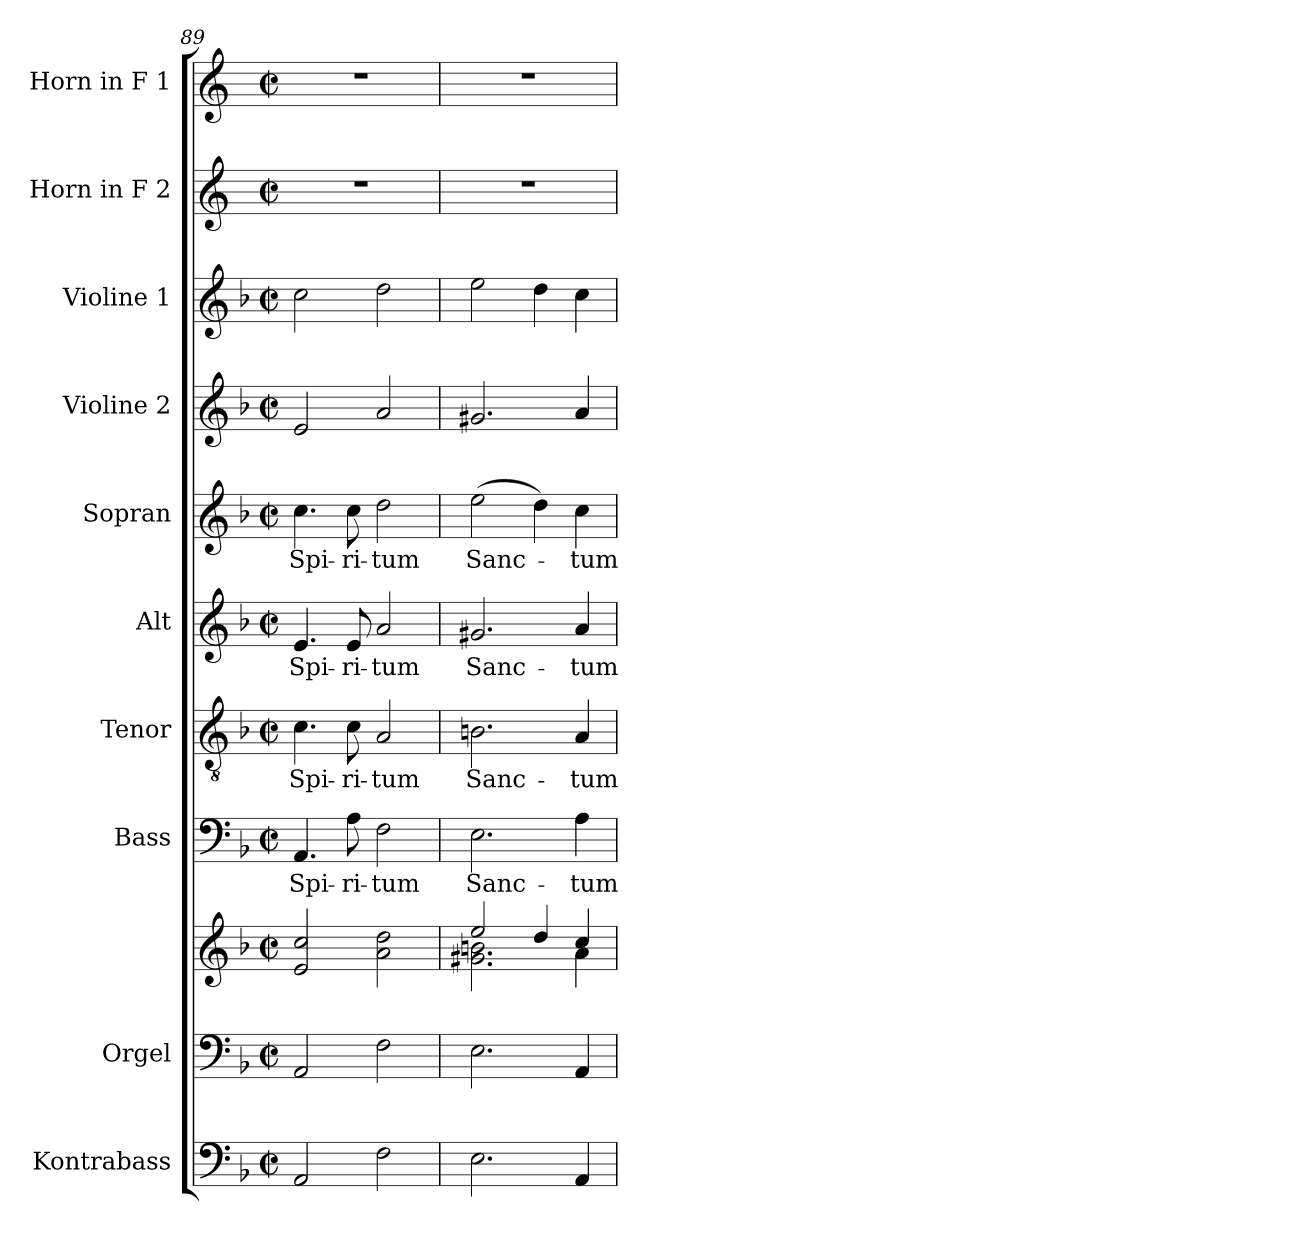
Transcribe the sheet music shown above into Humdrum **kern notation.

**kern	**kern	**kern	**kern	**text	**kern	**text	**kern	**text	**kern	**text	**kern	**kern	**kern	**kern
*part10	*part9	*part9	*part8	*part8	*part7	*part7	*part6	*part6	*part5	*part5	*part4	*part3	*part2	*part1
*staff11	*staff10	*staff9	*staff8	*staff8	*staff7	*staff7	*staff6	*staff6	*staff5	*staff5	*staff4	*staff3	*staff2	*staff1
*I"Kontrabass	*I"Orgel	*	*I"Bass	*	*I"Tenor	*	*I"Alt	*	*I"Sopran	*	*I"Violine 2	*I"Violine 1	*I"Horn in F 2	*I"Horn in F 1
*I'Kb.	*	*	*I'B.	*	*I'T.	*	*I'A.	*	*I'S.	*	*I'Vl. 2	*I'Vl. 1	*	*
*clefF4	*clefF4	*clefG2	*clefF4	*	*clefGv2	*	*clefG2	*	*clefG2	*	*clefG2	*clefG2	*clefG2	*clefG2
*ITrd7c12	*	*	*	*	*	*	*	*	*	*	*	*	*ITrd4c7	*ITrd4c7
*k[b-]	*k[b-]	*k[b-]	*k[b-]	*	*k[b-]	*	*k[b-]	*	*k[b-]	*	*k[b-]	*k[b-]	*k[b-]	*k[b-]
*F:	*F:	*F:	*F:	*	*F:	*	*F:	*	*F:	*	*F:	*F:	*F:	*F:
*M2/2	*M2/2	*M2/2	*M2/2	*	*M2/2	*	*M2/2	*	*M2/2	*	*M2/2	*M2/2	*M2/2	*M2/2
*met(c|)	*met(c|)	*met(c|)	*met(c|)	*	*met(c|)	*	*met(c|)	*	*met(c|)	*	*met(c|)	*met(c|)	*met(c|)	*met(c|)
=89	=89	=89	=89	=89	=89	=89	=89	=89	=89	=89	=89	=89	=89	=89
!	!	!	!	!LO:LY:b	!	!LO:LY:b	!	!LO:LY:b	!	!LO:LY:b	!	!	!	!
2AAA/	2AA/	2e/ 2cc/	4.AA/	Spi-	4.c\	Spi-	4.e/	Spi-	4.cc\	Spi-	2e/	2cc\	1r	1r
!	!	!	!	!LO:LY:b	!	!LO:LY:b	!	!LO:LY:b	!	!LO:LY:b	!	!	!	!
.	.	.	8A\	-ri-	8c\	-ri-	8e/	-ri-	8cc\	-ri-	.	.	.	.
!	!	!	!	!LO:LY:b	!	!LO:LY:b	!	!LO:LY:b	!	!LO:LY:b	!	!	!	!
2FF\	2F\	2a\ 2dd\	2F\	-tum	2A/	-tum	2a/	-tum	2dd\	-tum	2a/	2dd\	.	.
=90	=90	=90	=90	=90	=90	=90	=90	=90	=90	=90	=90	=90	=90	=90
*	*	*^	*	*	*	*	*	*	*	*	*	*	*	*
!	!	!	!	!	!LO:LY:b	!	!LO:LY:b	!	!LO:LY:b	!	!LO:LY:b	!	!	!	!
2.EE\	2.E\	2ee/	2.g#X\ 2.bn\	2.E\	Sanc-	2.Bn\	Sanc-	2.g#X/	Sanc-	(>2ee\	Sanc-	2.g#X/	2ee\	1r	1r
.	.	4dd/	.	.	.	.	.	.	.	4dd\)	.	.	4dd\	.	.
!	!	!	!	!	!LO:LY:b	!	!LO:LY:b	!	!LO:LY:b	!	!LO:LY:b	!	!	!	!
4AAA/	4AA/	4cc/	4a\	4A\	-tum	4A/	-tum	4a/	-tum	4cc\	-tum	4a/	4cc\	.	.
*	*	*v	*v	*	*	*	*	*	*	*	*	*	*	*	*
=	=	=	=	=	=	=	=	=	=	=	=	=	=	=
*-	*-	*-	*-	*-	*-	*-	*-	*-	*-	*-	*-	*-	*-	*-
